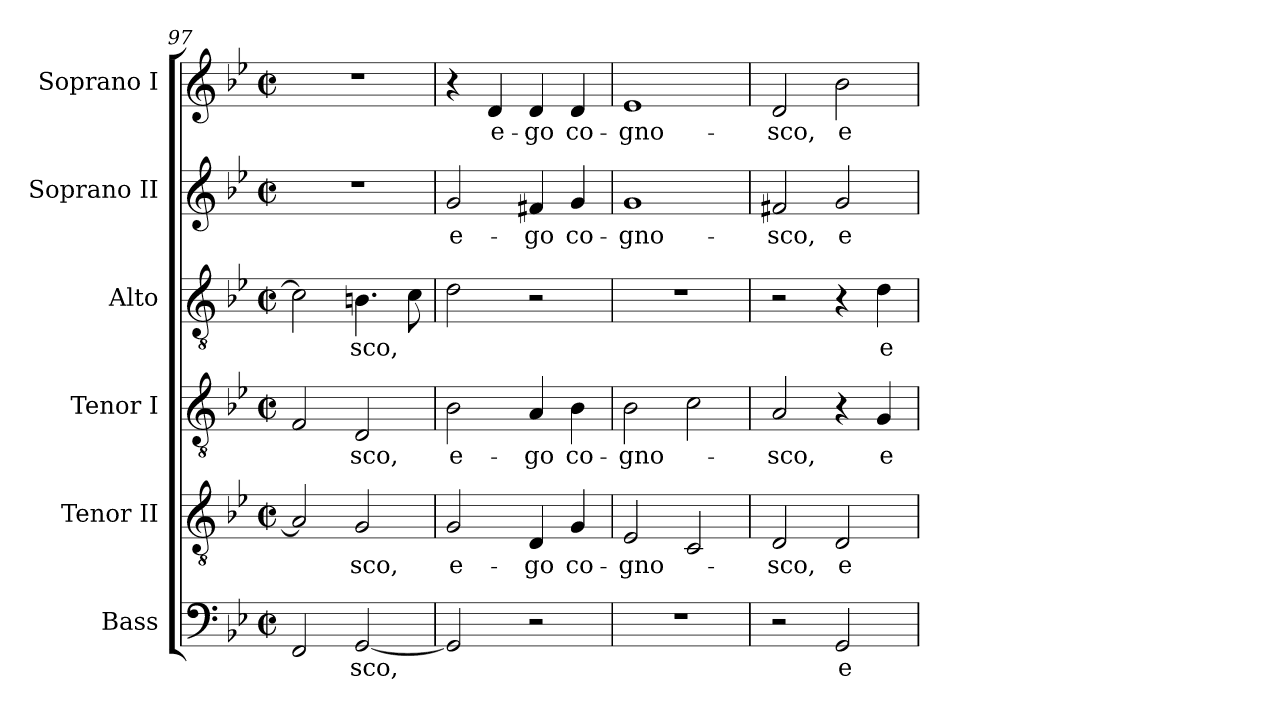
**kern	**text	**kern	**text	**kern	**text	**kern	**text	**kern	**text	**kern	**text
*part6	*part6	*part5	*part5	*part4	*part4	*part3	*part3	*part2	*part2	*part1	*part1
*staff6	*staff6	*staff5	*staff5	*staff4	*staff4	*staff3	*staff3	*staff2	*staff2	*staff1	*staff1
*I"Bass	*	*I"Tenor II	*	*I"Tenor I	*	*I"Alto	*	*I"Soprano II	*	*I"Soprano I	*
*I'B.	*	*I'T. II	*	*I'T. I	*	*I'A.	*	*I'S. II	*	*I'S. I	*
!!LO:LB:g=z
*clefF4	*	*clefGv2	*	*clefGv2	*	*clefGv2	*	*clefG2	*	*clefG2	*
*	*	*ITrd7c12	*	*ITrd7c12	*	*	*	*	*	*	*
*k[b-e-]	*	*k[b-e-]	*	*k[b-e-]	*	*k[b-e-]	*	*k[b-e-]	*	*k[b-e-]	*
*g:	*	*g:	*	*g:	*	*g:	*	*g:	*	*g:	*
*M2/2	*	*M2/2	*	*M2/2	*	*M2/2	*	*M2/2	*	*M2/2	*
*met(c|)	*	*met(c|)	*	*met(c|)	*	*met(c|)	*	*met(c|)	*	*met(c|)	*
=97	=97	=97	=97	=97	=97	=97	=97	=97	=97	=97	=97
2FFi/	.	2AA-i/]	.	2FFi/	.	2ci\]	.	1r	.	1r	.
!	!LO:LY:b:color=#000000	!	!	!	!	!	!	!	!	!	!
!	!	!	!LO:LY:b:color=#000000	!	!	!	!	!	!	!	!
!	!	!	!	!	!LO:LY:b:color=#000000	!	!	!	!	!	!
!	!	!	!	!	!	!	!LO:LY:b:color=#000000	!	!	!	!
[<2GGi/	-sco,	2GGi/	-sco,	2DDi/	-sco,	4.Bni\	-sco,	.	.	.	.
.	.	.	.	.	.	8ci\	.	.	.	.	.
=98	=98	=98	=98	=98	=98	=98	=98	=98	=98	=98	=98
!	!	!	!LO:LY:b:color=#000000	!	!	!	!	!	!	!	!
!	!	!	!	!	!LO:LY:b:color=#000000	!	!	!	!	!	!
!	!	!	!	!	!	!	!	!	!LO:LY:b:color=#000000	!	!
2GGi/]	.	2GGi/	e-	2BB-i\	e-	2di\	.	2gi/	e-	4r	.
!	!	!	!	!	!	!	!	!	!	!	!LO:LY:b:color=#000000
.	.	.	.	.	.	.	.	.	.	4di/	e-
!	!	!	!LO:LY:b:color=#000000	!	!	!	!	!	!	!	!
!	!	!	!	!	!LO:LY:b:color=#000000	!	!	!	!	!	!
!	!	!	!	!	!	!	!	!	!LO:LY:b:color=#000000	!	!
!	!	!	!	!	!	!	!	!	!	!	!LO:LY:b:color=#000000
2r	.	4DDi/	-go	4AAi/	-go	2r	.	4f#Xi/	-go	4di/	-go
!	!	!	!LO:LY:b:color=#000000	!	!	!	!	!	!	!	!
!	!	!	!	!	!LO:LY:b:color=#000000	!	!	!	!	!	!
!	!	!	!	!	!	!	!	!	!LO:LY:b:color=#000000	!	!
!	!	!	!	!	!	!	!	!	!	!	!LO:LY:b:color=#000000
.	.	4GGi/	co-	4BB-i\	co-	.	.	4gi/	co-	4di/	co-
=99	=99	=99	=99	=99	=99	=99	=99	=99	=99	=99	=99
!	!	!	!LO:LY:b:color=#000000	!	!	!	!	!	!	!	!
!	!	!	!	!	!LO:LY:b:color=#000000	!	!	!	!	!	!
!	!	!	!	!	!	!	!	!	!LO:LY:b:color=#000000	!	!
!	!	!	!	!	!	!	!	!	!	!	!LO:LY:b:color=#000000
1r	.	2EE-i/	-gno-	2BB-i\	-gno-	1r	.	1gi	-gno-	1e-i	-gno-
.	.	2CCi/	.	2Ci\	.	.	.	.	.	.	.
=100	=100	=100	=100	=100	=100	=100	=100	=100	=100	=100	=100
!	!	!	!LO:LY:b:color=#000000	!	!	!	!	!	!	!	!
!	!	!	!	!	!LO:LY:b:color=#000000	!	!	!	!	!	!
!	!	!	!	!	!	!	!	!	!LO:LY:b:color=#000000	!	!
!	!	!	!	!	!	!	!	!	!	!	!LO:LY:b:color=#000000
2r	.	2DDi/	-sco,	2AAi/	-sco,	2r	.	2f#Xi/	-sco,	2di/	-sco,
!	!LO:LY:b:color=#000000	!	!	!	!	!	!	!	!	!	!
!	!	!	!LO:LY:b:color=#000000	!	!	!	!	!	!	!	!
!	!	!	!	!	!	!	!	!	!LO:LY:b:color=#000000	!	!
!	!	!	!	!	!	!	!	!	!	!	!LO:LY:b:color=#000000
2GGi/	e-	2DDi/	e-	4r	.	4r	.	2gi/	e-	2b-i\	e-
!	!	!	!	!	!LO:LY:b:color=#000000	!	!	!	!	!	!
!	!	!	!	!	!	!	!LO:LY:b:color=#000000	!	!	!	!
.	.	.	.	4GGi/	e-	4di\	e-	.	.	.	.
=	=	=	=	=	=	=	=	=	=	=	=
*-	*-	*-	*-	*-	*-	*-	*-	*-	*-	*-	*-
